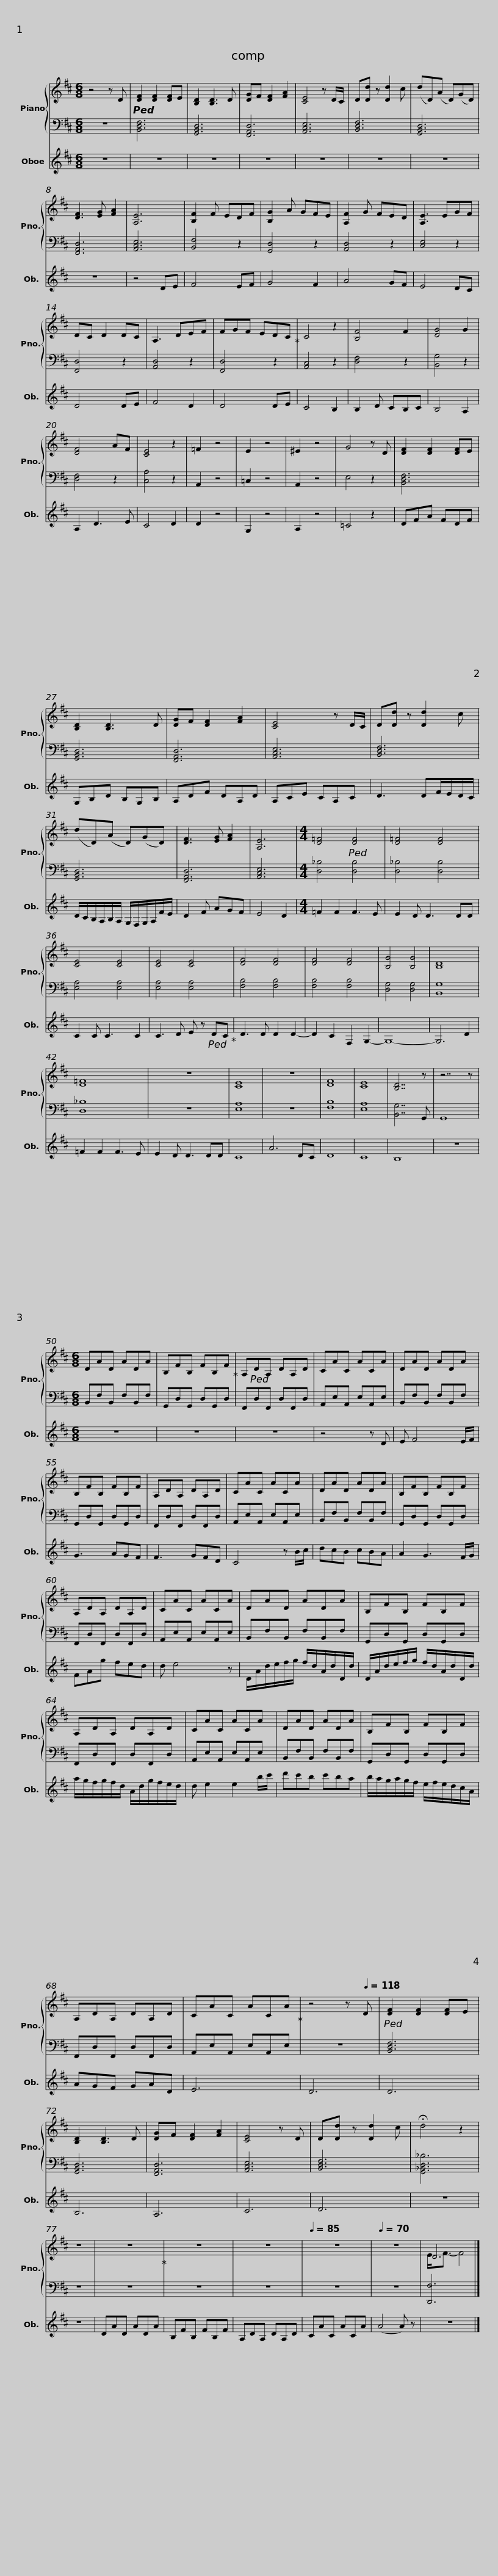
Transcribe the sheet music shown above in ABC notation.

X:1
%%score { ( 1 3 ) | 2 } 4
L:1/8
M:6/8
I:linebreak $
K:D
V:1 treble
V:3 treble
V:2 bass
V:4 treble
V:1
 z4 z D |!ped! [DF]2 [DF]2 [DF]E | [B,D]2 [B,D]3 D | [DG]F [DF]2 [FA]2 | [CE]4 z D/C/ | %5
 D[Dd] z [Dd]2 c | (dD)(A D)(GD) | [DF]3 [EG] [FA]2 | [A,E]6 |$ [B,F]2 F EDF | %10
 [B,G]2 A GFE | [A,F]2 G FED | [A,E]3 EGF | DC D2 DC | A,3 DEF | %15
 FGF EDC!ped-up! | C4 z2 |$ [B,F]4 F2 | [DG]4 G2 | [DF]4 AF | %20
 [CE]4 z2 | =F2 z4 | E2 z4 | ^E2 z4 | G4 z D | %25
 [DF]2 [DF]2 [DF]E |$ [B,D]2 [B,D]3 D | [DG]F [DF]2 [FA]2 | [CE]4 z D/C/ | D[Dd] z [Dd]2 c |$ %30
 (dD)(A D)(GD) | [DF]3 [EG] [FA]2 | [A,E]6 |[M:4/4] [D=F]4!ped! [DF]4 | [D=F]4 [DF]4 | %35
 [CE]4 [CE]4 |$ [CE]4 [CE]4 | [DF]4 [DF]4 | [DF]4 [DF]4 | [B,G]4 [B,G]4 | %40
 [B,D]8 | [D=F]8 | z8 | [CE]8 |$ z8 | %45
 [DF]8 | [CE]8 | [B,D]7 z | z7 z |[M:6/8] DAD ADA | %50
 B,FB, FB,F!ped-up! | A,!ped!DA, DA,D |$ CAC ACA | DAD ADA | B,FB, FB,F | %55
 A,DA, DA,D | CAC ACA | DAD ADA |$ B,FB, FB,F | A,DA, DA,D | %60
 CAC ACA | DAD ADA | B,FB, FB,F |$ A,DA, DA,D | CAC ACA | %65
 DAD ADA | B,FB, FB,F |$ A,DA, DA,D | CAC ACA!ped-up! | z4 z[Q:1/4=118] D | %70
!ped! [DF]2 [DF]2 [DF]E | [B,D]2 [B,D]3 D | [DG]F [DF]2 [FA]2 | [CE]4 z D | D[Dd] z [Dd]2 c | %75
 !fermata!d4 z2 |$ z6 | z6!ped-up! | z6 | z6 | %80
[Q:1/4=85] z6 |[Q:1/4=70] z6 | D6 |] %83
V:2
 z6 | [B,,D,F,]6 | [G,,B,,D,]6 | [F,,A,,D,]6 | [A,,C,E,]6 | %5
 [B,,D,F,]6 | [G,,B,,D,]6 | [F,,A,,D,]6 | [A,,C,E,]6 |$ [B,,F,]4 z2 | %10
 [G,,D,]4 z2 | [A,,D,]4 z2 | [C,E,]4 z2 | [F,,D,]4 z2 | [A,,D,]4 z2 | %15
 [F,,D,]4 z2 | [A,,C,]4 z2 |$ [D,F,]4 z2 | [B,,G,]4 z2 | [D,F,]4 z2 | %20
 [C,A,]4 z2 | A,,2 z4 | =C,2 z4 | A,,2 z4 | E,4 z2 | %25
 [B,,D,F,]6 |$ [G,,B,,D,]6 | [F,,A,,D,]6 | [A,,C,E,]6 | [B,,D,F,]6 |$ %30
 [G,,B,,D,]6 | [F,,A,,D,]6 | [A,,C,E,]6 |[M:4/4] [D,_B,]4 [D,B,]4 | [D,_B,]4 [D,B,]4 | %35
 [E,A,]4 [E,A,]4 |$ [E,A,]4 [E,A,]4 | [F,B,]4 [F,B,]4 | [F,B,]4 [F,B,]4 | [D,G,]4 [D,G,]4 | %40
 [B,,G,]8 | [D,_B,]8 | z8 | [E,A,]8 |$ z8 | %45
 [F,B,]8 | [E,A,]8 | [B,,G,]7 G,, | G,,8 |[M:6/8] B,,F,B,, F,B,,F, | %50
 G,,D,G,, D,G,,D, | F,,D,F,, D,F,,D, |$ A,,E,A,, E,A,,E, | B,,F,B,, F,B,,F, | G,,D,G,, D,G,,D, | %55
 F,,D,F,, D,F,,D, | A,,E,A,, E,A,,E, | B,,F,B,, F,B,,F, |$ G,,D,G,, D,G,,D, | F,,D,F,, D,F,,D, | %60
 A,,E,A,, E,A,,E, | B,,F,B,, F,B,,F, | G,,D,G,, D,G,,D, |$ F,,D,F,, D,F,,D, | A,,E,A,, E,A,,E, | %65
 B,,F,B,, F,B,,F, | G,,D,G,, D,G,,D, |$ F,,D,F,, D,F,,D, | A,,E,A,, E,A,,E, | z6 | %70
 [B,,D,F,]6 | [G,,B,,D,]6 | [F,,A,,D,]6 | [A,,C,E,]6 | [B,,D,F,]6 | %75
 [G,,_B,,D,_B,]6 |$ z6 | z6 | z6 | z6 | %80
 z6 | z6 | [D,,F,]6 |] %83
V:3
 x6 | x6 | x6 | x6 | x6 | %5
 x6 | x6 | x6 | x6 |$ x6 | %10
 x6 | x6 | x6 | x6 | x6 | %15
 x6 | x6 |$ x6 | x6 | x6 | %20
 x6 | x6 | x6 | x6 | x6 | %25
 x6 |$ x6 | x6 | x6 | x6 |$ %30
 x6 | x6 | x6 |[M:4/4] x8 | x8 | %35
 x8 |$ x8 | x8 | x8 | x8 | %40
 x8 | x8 | x8 | x8 |$ x8 | %45
 x8 | x8 | x8 | x8 |[M:6/8] x6 | %50
 x6 | x6 |$ x6 | x6 | x6 | %55
 x6 | x6 | x6 |$ x6 | x6 | %60
 x6 | x6 | x6 |$ x6 | x6 | %65
 x6 | x6 |$ x6 | x6 | x6 | %70
 x6 | x6 | x6 | x6 | x6 | %75
 x6 |$ x6 | x6 | x6 | x6 | %80
 x6 | x6 | E<F- F4 |] %83
V:4
 z6 | z6 | z6 | z6 | z6 | %5
 z6 | z6 | z6 | z4 DE |$ F4 EF | %10
 G4 F2 | A4 GF | E4 DC | D4 DE | F4 D2 | %15
 D4 DE | C4 B,2 |$ B,2 D CB,C | B,4 A,2 | A,2 D3 E | %20
 C4 D2 | D2 z4 | G,2 z4 | A,2 z4 | =C4 z2 | %25
 DFA FDF |$ G,B,D B,G,B, | A,DF DA,D | A,CE CA,C | D3 DF/E/D/C/ |$ %30
 D/C/B,/A,/B,/A,/ G,/F,/G,/A,/F/E/ | D2 F AGF | E4 D2 |[M:4/4] =F2 F2 F3 E | E2 D D3 DD | %35
 C2 C C3 C2 |$ C3 D E z!ped! DC!ped-up! | D3 D D2 D2- | D2 C2 F,2 G,2- | G,8- | %40
 G,6 D2 | =F2 F2 F3 E | E2 D D3 DD | C8 |$ A6 DC | %45
 D8 | C8 | B,8 | z8 |[M:6/8] z6 | %50
 z6 | z6 |$ z4 z D | E F4 E/F/ | G3 AGF | %55
 F3 GFD | C4 z B/c/ | dcB cBA |$ A2 G3 F/G/ | FAg fed | %60
 d e4 z | D/A/d/e/f/g/ f/d/A/d/D/d/ | D/A/d/e/f/g/ f/d/A/d/D/d/ |$ a/g/f/g/f/d/ A/d/g/f/e/d/ | d e2 e2 b/c'/ | %65
 d'c'b c'ba | b/a/g/a/g/f/ e/f/e/d/c/A/ |$ AGF GAD | E6 | D6 | %70
 D6 | B,6 | A,6 | C6 | D6 | %75
 z6 |$ z6 | DAD ADA | B,FB, FB,F | A,DA, DA,D | %80
 CAC ACA | (A4 A) z | z6 |] %83
